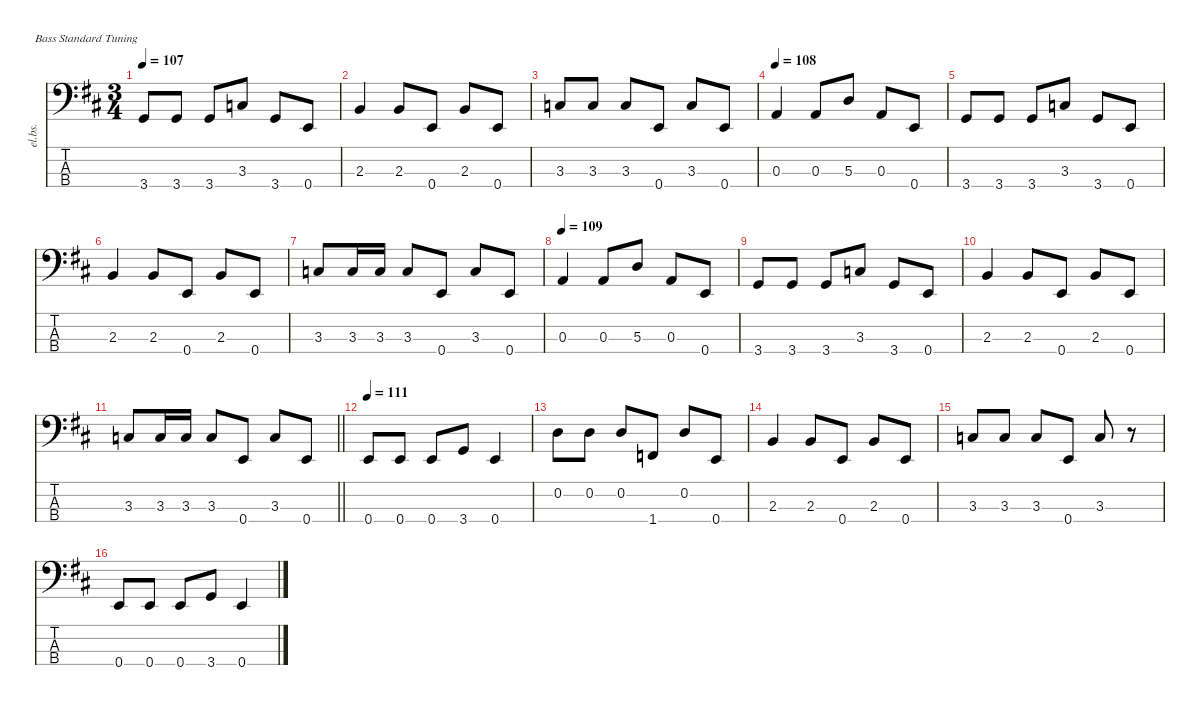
\defaultSystemsLayout 4
\hideDynamics
\bracketExtendMode nobrackets
\otherSystemsTrackNameOrientation horizontal
\track ("Jason Newsted" "el.bs.") {defaultSystemsLayout 8 instrument electricbasspick}
\staff {score tabs}
\tuning (G2 D2 A1 E1)
\ts (3 4)
\tempo 107
\clef f4
\ks bminor
3.4{acc forcenatural}.8{dy f} 3.4{acc forcenatural}.8 3.4{acc forcenatural}.8 3.3{acc forcenatural}.8 3.4{acc forcenatural}.8 0.4{acc forcenatural}.8 |
2.3{acc forcenatural}.4 2.3{acc forcenatural}.8 0.4{acc forcenatural}.8 2.3{acc forcenatural}.8 0.4{acc forcenatural}.8 |
3.3{acc forcenatural}.8 3.3{acc forcenatural}.8 3.3{acc forcenatural}.8 0.4{acc forcenatural}.8 3.3{acc forcenatural}.8 0.4{acc forcenatural}.8 |
\tempo 108
0.3{acc forcenatural}.4 0.3{acc forcenatural}.8 5.3{acc forcenatural}.8 0.3{acc forcenatural}.8 0.4{acc forcenatural}.8 |
3.4{acc forcenatural}.8 3.4{acc forcenatural}.8 3.4{acc forcenatural}.8 3.3{acc forcenatural}.8 3.4{acc forcenatural}.8 0.4{acc forcenatural}.8 |
2.3{acc forcenatural}.4 2.3{acc forcenatural}.8 0.4{acc forcenatural}.8 2.3{acc forcenatural}.8 0.4{acc forcenatural}.8 |
3.3{acc forcenatural}.8 3.3{acc forcenatural}.16 3.3{acc forcenatural}.16 3.3{acc forcenatural}.8 0.4{acc forcenatural}.8 3.3{acc forcenatural}.8 0.4{acc forcenatural}.8 |
\tempo 109
0.3{acc forcenatural}.4 0.3{acc forcenatural}.8 5.3{acc forcenatural}.8 0.3{acc forcenatural}.8 0.4{acc forcenatural}.8 |
3.4{acc forcenatural}.8 3.4{acc forcenatural}.8 3.4{acc forcenatural}.8 3.3{acc forcenatural}.8 3.4{acc forcenatural}.8 0.4{acc forcenatural}.8 |
2.3{acc forcenatural}.4 2.3{acc forcenatural}.8 0.4{acc forcenatural}.8 2.3{acc forcenatural}.8 0.4{acc forcenatural}.8 |
\barLineRight lightlight
3.3{acc forcenatural}.8 3.3{acc forcenatural}.16 3.3{acc forcenatural}.16 3.3{acc forcenatural}.8 0.4{acc forcenatural}.8 3.3{acc forcenatural}.8 0.4{acc forcenatural}.8 |
\tempo 111
0.4{acc forcenatural}.8 0.4{acc forcenatural}.8 0.4{acc forcenatural}.8 3.4{acc forcenatural}.8 0.4{acc forcenatural}.4 |
0.2{acc forcenatural}.8 0.2{acc forcenatural}.8 0.2{acc forcenatural}.8 1.4{acc forcenatural}.8 0.2{acc forcenatural}.8 0.4{acc forcenatural}.8 |
2.3{acc forcenatural}.4 2.3{acc forcenatural}.8 0.4{acc forcenatural}.8 2.3{acc forcenatural}.8 0.4{acc forcenatural}.8 |
3.3{acc forcenatural}.8 3.3{acc forcenatural}.8 3.3{acc forcenatural}.8 0.4{acc forcenatural}.8 3.3{acc forcenatural}.8 r.8 |
0.4{acc forcenatural}.8 0.4{acc forcenatural}.8 0.4{acc forcenatural}.8 3.4{acc forcenatural}.8 0.4{acc forcenatural}.4
